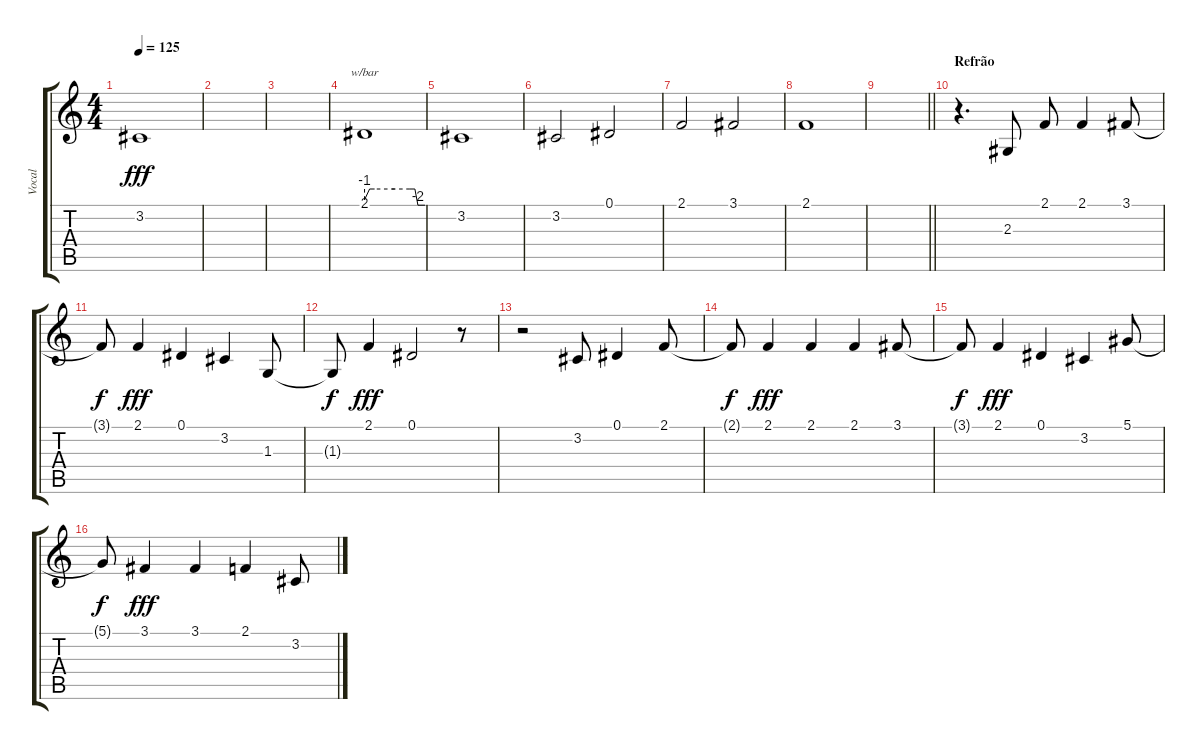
\track ("Vocal" "Vocal") {instrument sopranosax}
\staff {score tabs}
\tuning (Eb4 Bb3 Gb3 Db3 Ab2 Eb2) {hide}
\ts (4 4)
\tempo 125
\clef g2
\ks c
3.2.1{dy fff} |
|
|
2.1.1{tbe (custom default 0 -4 5 0 10 0 30 0 45 0 50 0 53 -8 60 -8)} |
3.2.1 |
3.2.2 0.1.2 |
2.1.2 3.1.2 |
2.1.1 |
\barLineRight lightlight
|
\section ("" "Refrão")
r.4{d} 2.3.8 2.1.8 2.1.4 3.1.8 |
3.1{t}.8{dy f} 2.1.4{dy fff} 0.1.4 3.2.4 1.3.8 |
1.3{t}.8{dy f} 2.1.4{dy fff} 0.1.2 r.8 |
r.2 3.2.8 0.1.4 2.1.8 |
2.1{t}.8{dy f} 2.1.4{dy fff} 2.1.4 2.1.4 3.1.8 |
3.1{t}.8{dy f} 2.1.4{dy fff} 0.1.4 3.2.4 5.1.8 |
5.1{t}.8{dy f} 3.1.4{dy fff} 3.1.4 2.1.4 3.2.8
